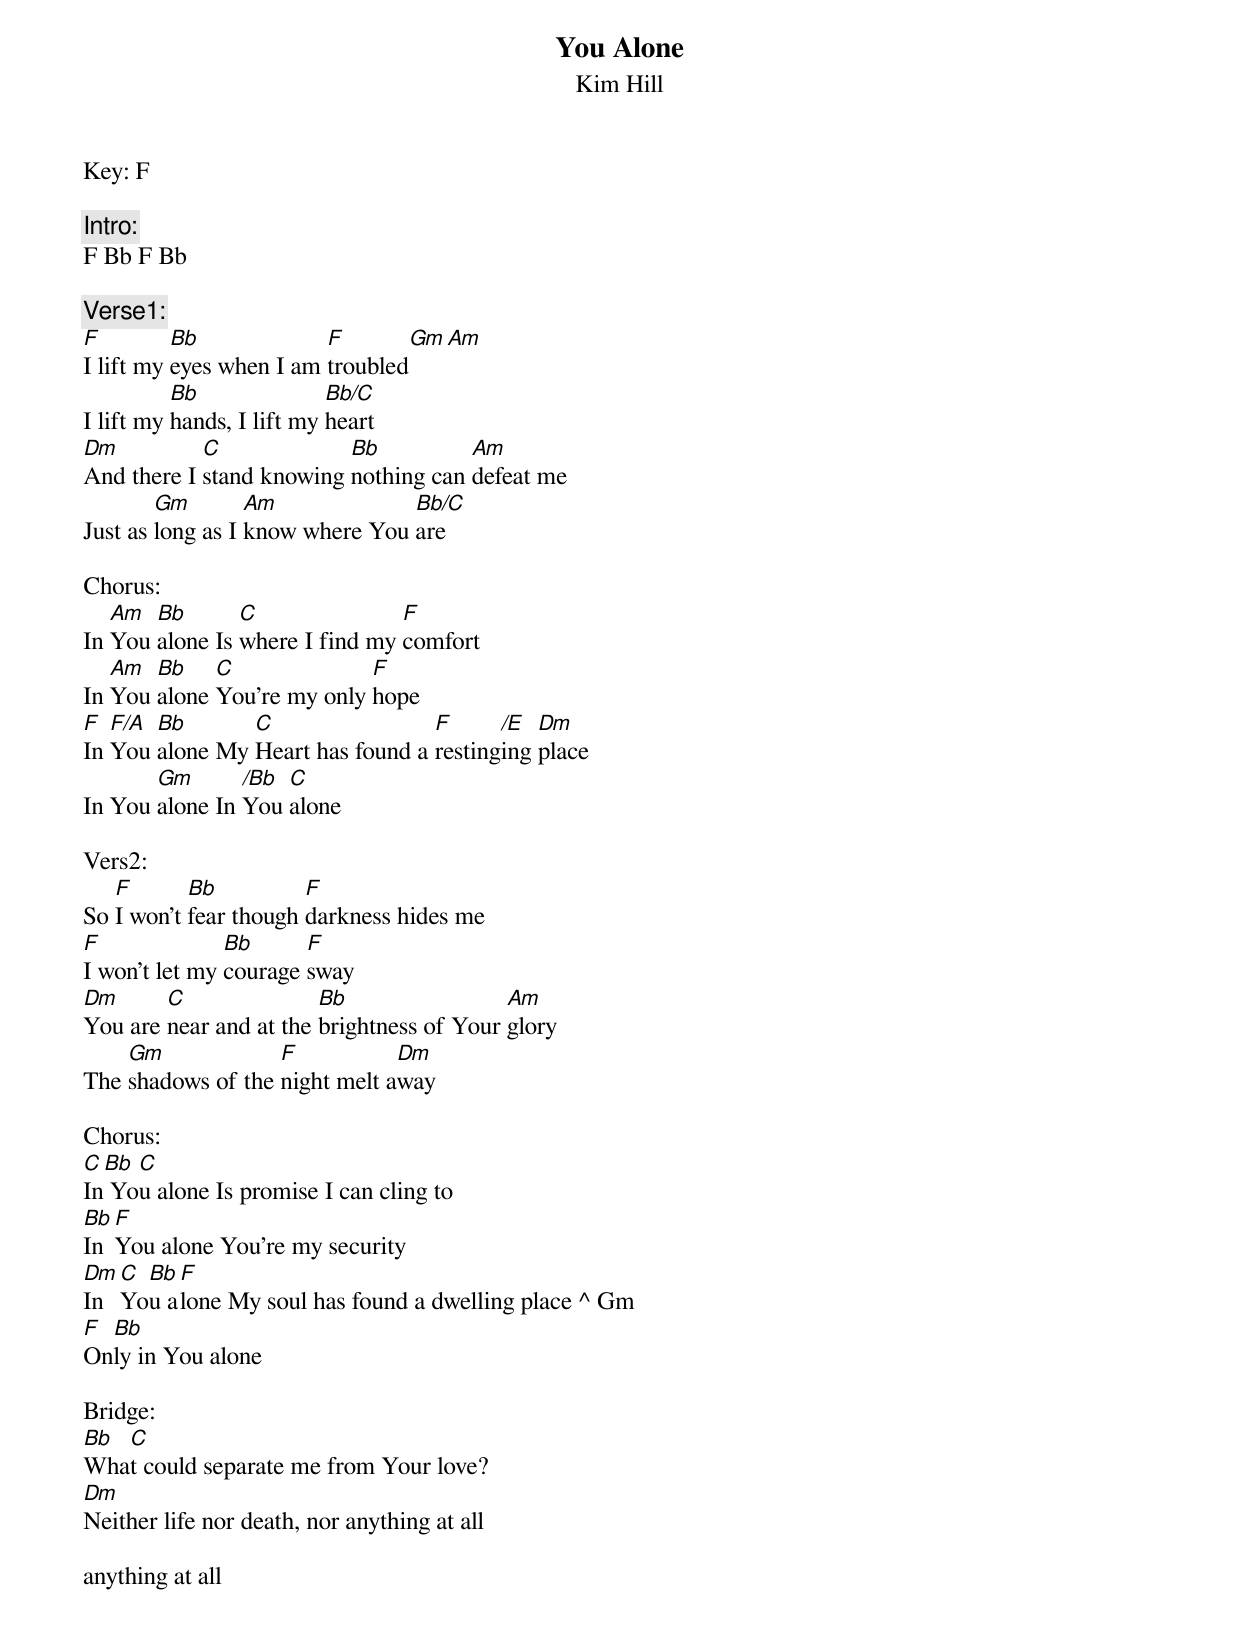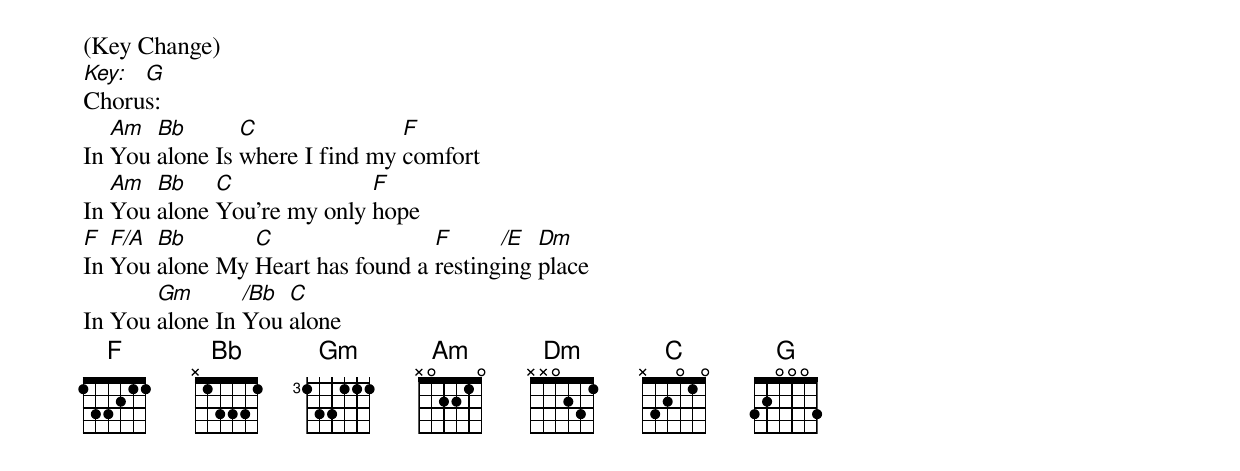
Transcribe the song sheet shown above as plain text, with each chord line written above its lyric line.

You Alone
Kim Hill
Key: F

Intro:
F Bb F Bb

Verse1:
F         Bb             F        Gm Am
I lift my eyes when I am troubled
          Bb               Bb/C
I lift my hands, I lift my heart
Dm          C             Bb          Am
And there I stand knowing nothing can defeat me
        Gm        Am             Bb/C
Just as long as I know where You are

Chorus:
   Am  Bb       C               F
In You alone Is where I find my comfort
   Am  Bb    C              F
In You alone You're my only hope
F  F/A Bb       C                 F      /E  Dm
In You alone My Heart has found a restinging place
       Gm       /Bb C
In You alone In You alone

Vers2:
   F       Bb          F
So I won't fear though darkness hides me
F              Bb      F
I won't let my courage sway
Dm      C               Bb                 Am
You are near and at the brightness of Your glory
    Gm             F           Dm
The shadows of the night melt away

Chorus:
C Bb C
In You alone Is promise I can cling to
Bb F
In You alone You're my security
Dm C Bb F
In You alone My soul has found a dwelling place ^ Gm
F Bb
Only in You alone

Bridge:
Bb C
What could separate me from Your love?
Dm
Neither life nor death, nor anything at all

anything at all


(Key Change)
Key: G
Chorus:
   Am  Bb       C               F
In You alone Is where I find my comfort
   Am  Bb    C              F
In You alone You're my only hope
F  F/A Bb       C                 F      /E  Dm
In You alone My Heart has found a restinging place
       Gm       /Bb C
In You alone In You alone
